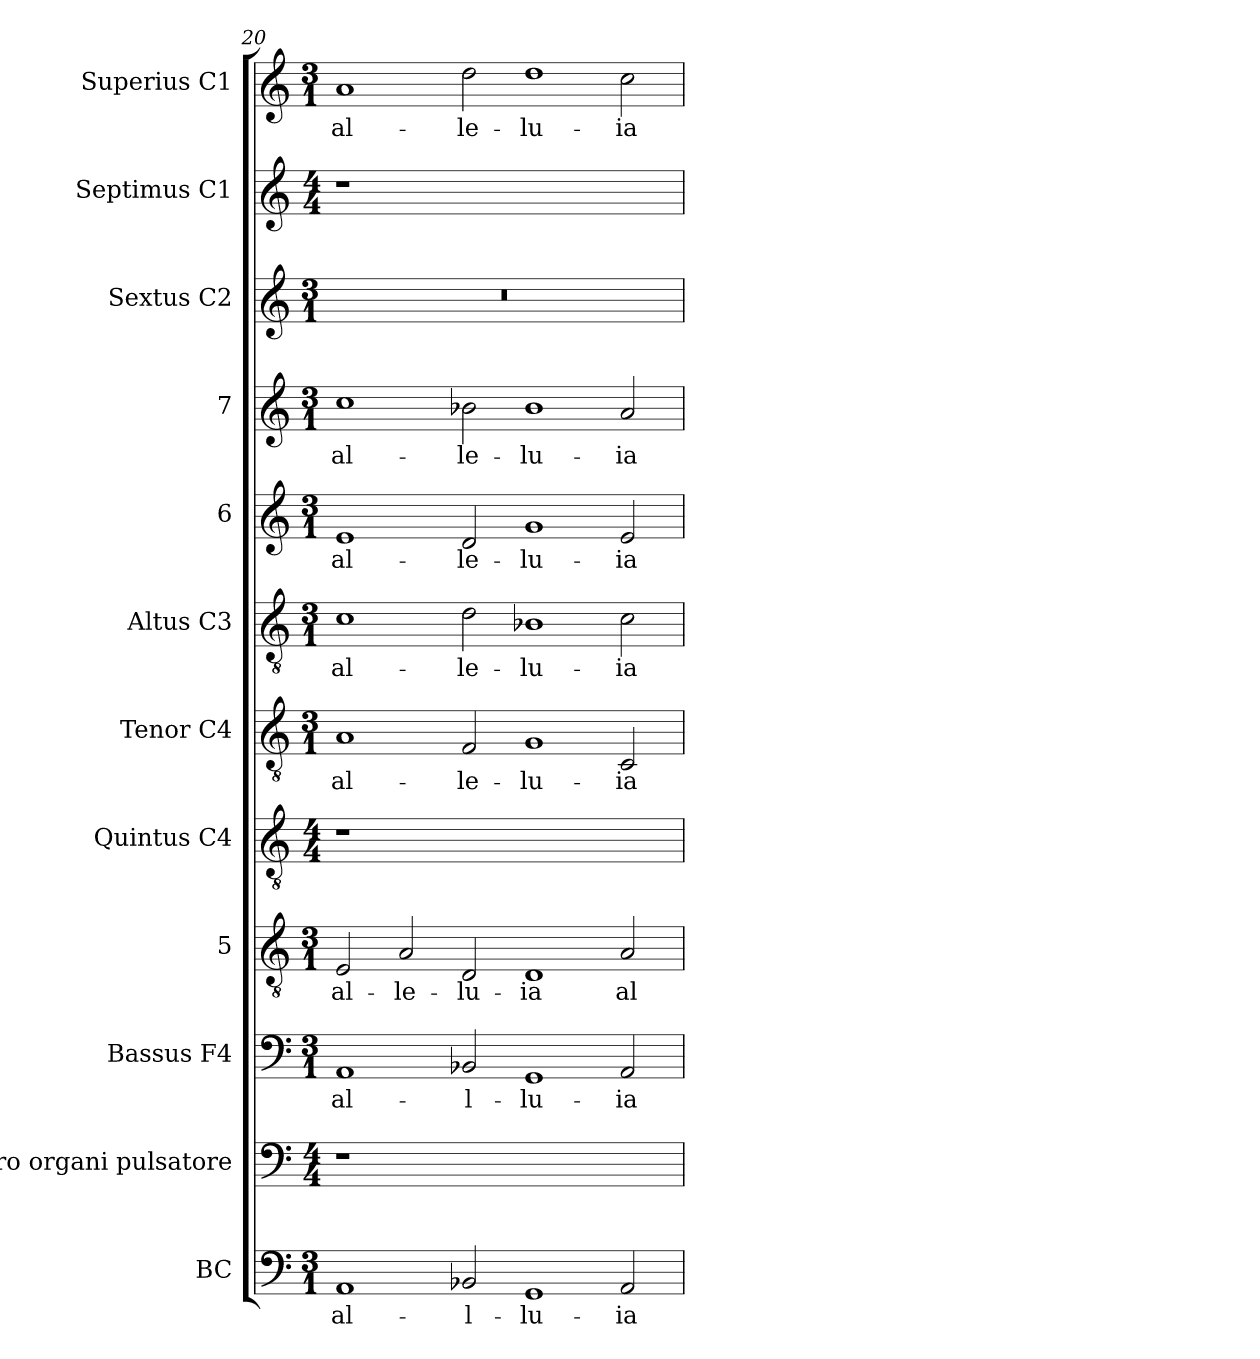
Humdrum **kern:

**kern	**text	**kern	**kern	**text	**kern	**text	**kern	**kern	**text	**kern	**text	**kern	**text	**kern	**text	**kern	**kern	**kern	**text
*part12	*part12	*part11	*part10	*part10	*part9	*part9	*part8	*part7	*part7	*part6	*part6	*part5	*part5	*part4	*part4	*part3	*part2	*part1	*part1
*staff12	*staff12	*staff11	*staff10	*staff10	*staff9	*staff9	*staff8	*staff7	*staff7	*staff6	*staff6	*staff5	*staff5	*staff4	*staff4	*staff3	*staff2	*staff1	*staff1
*I"BC	*	*I"pro organi  pulsatore	*I"Bassus  F4	*	*I"5	*	*I"Quintus  C4	*I"Tenor  C4	*	*I"Altus  C3	*	*I"6	*	*I"7	*	*I"Sextus  C2	*I"Septimus  C1	*I"Superius  C1	*
*I'BC	*	*	*I'B	*	*	*	*	*I'T	*	*I'A	*	*	*	*	*	*I'S	*	*I'S	*
*clefF4	*	*clefF4	*clefF4	*	*clefGv2	*	*clefGv2	*clefGv2	*	*clefGv2	*	*clefG2	*	*clefG2	*	*clefG2	*clefG2	*clefG2	*
*k[]	*	*k[]	*k[]	*	*k[]	*	*k[]	*k[]	*	*k[]	*	*k[]	*	*k[]	*	*k[]	*k[]	*k[]	*
*C:	*	*C:	*C:	*	*C:	*	*C:	*C:	*	*C:	*	*C:	*	*C:	*	*C:	*C:	*C:	*
*M3/1	*	*M4/4	*M3/1	*	*M3/1	*	*M4/4	*M3/1	*	*M3/1	*	*M3/1	*	*M3/1	*	*M3/1	*M4/4	*M3/1	*
=20	=20	=20	=20	=20	=20	=20	=20	=20	=20	=20	=20	=20	=20	=20	=20	=20	=20	=20	=20
!	!LO:LY:a:cj	!	!	!LO:LY:b:cj	!	!LO:LY:b:cj	!	!	!LO:LY:b:cj	!	!LO:LY:b:cj	!	!LO:LY:b:cj	!	!LO:LY:b:cj	!	!	!	!LO:LY:b:cj
1AA	al-	1r	1AA	al-	2E/	al-	1r	1A	al-	1c	al-	1e	al-	1cc	al-	0.r	1r	1a	al-
!	!	!	!	!	!	!LO:LY:b:cj	!	!	!	!	!	!	!	!	!	!	!	!	!
.	.	.	.	.	2A/	-le-	.	.	.	.	.	.	.	.	.	.	.	.	.
!	!LO:LY:a:cj	!	!	!LO:LY:b:cj	!	!LO:LY:b:cj	!	!	!LO:LY:b:cj	!	!LO:LY:b:cj	!	!LO:LY:b:cj	!	!LO:LY:b:cj	!	!	!	!LO:LY:b:cj
2BB-X/	-l-	0ryy	2BB-X/	-l-	2D/	-lu-	0ryy	2F/	-le-	2d\	-le-	2d/	-le-	2b-X\	-le-	.	0ryy	2dd\	-le-
!	!LO:LY:a:cj	!	!	!LO:LY:b:cj	!	!LO:LY:b:cj	!	!	!LO:LY:b:cj	!	!LO:LY:b:cj	!	!LO:LY:b:cj	!	!LO:LY:b:cj	!	!	!	!LO:LY:b:cj
1GG	-lu-	.	1GG	-lu-	1D	-ia	.	1G	-lu-	1B-X	-lu-	1g	-lu-	1b-	-lu-	.	.	1dd	-lu-
!	!LO:LY:a:cj	!	!	!LO:LY:b:cj	!	!LO:LY:b:cj	!	!	!LO:LY:b:cj	!	!LO:LY:b:cj	!	!LO:LY:b:cj	!	!LO:LY:b:cj	!	!	!	!LO:LY:b:cj
2AA/	-ia	.	2AA/	-ia	2A/	al-	.	2C/	-ia	2c\	-ia	2e/	-ia	2a/	-ia	.	.	2cc\	-ia
=	=	=	=	=	=	=	=	=	=	=	=	=	=	=	=	=	=	=	=
*-	*-	*-	*-	*-	*-	*-	*-	*-	*-	*-	*-	*-	*-	*-	*-	*-	*-	*-	*-
